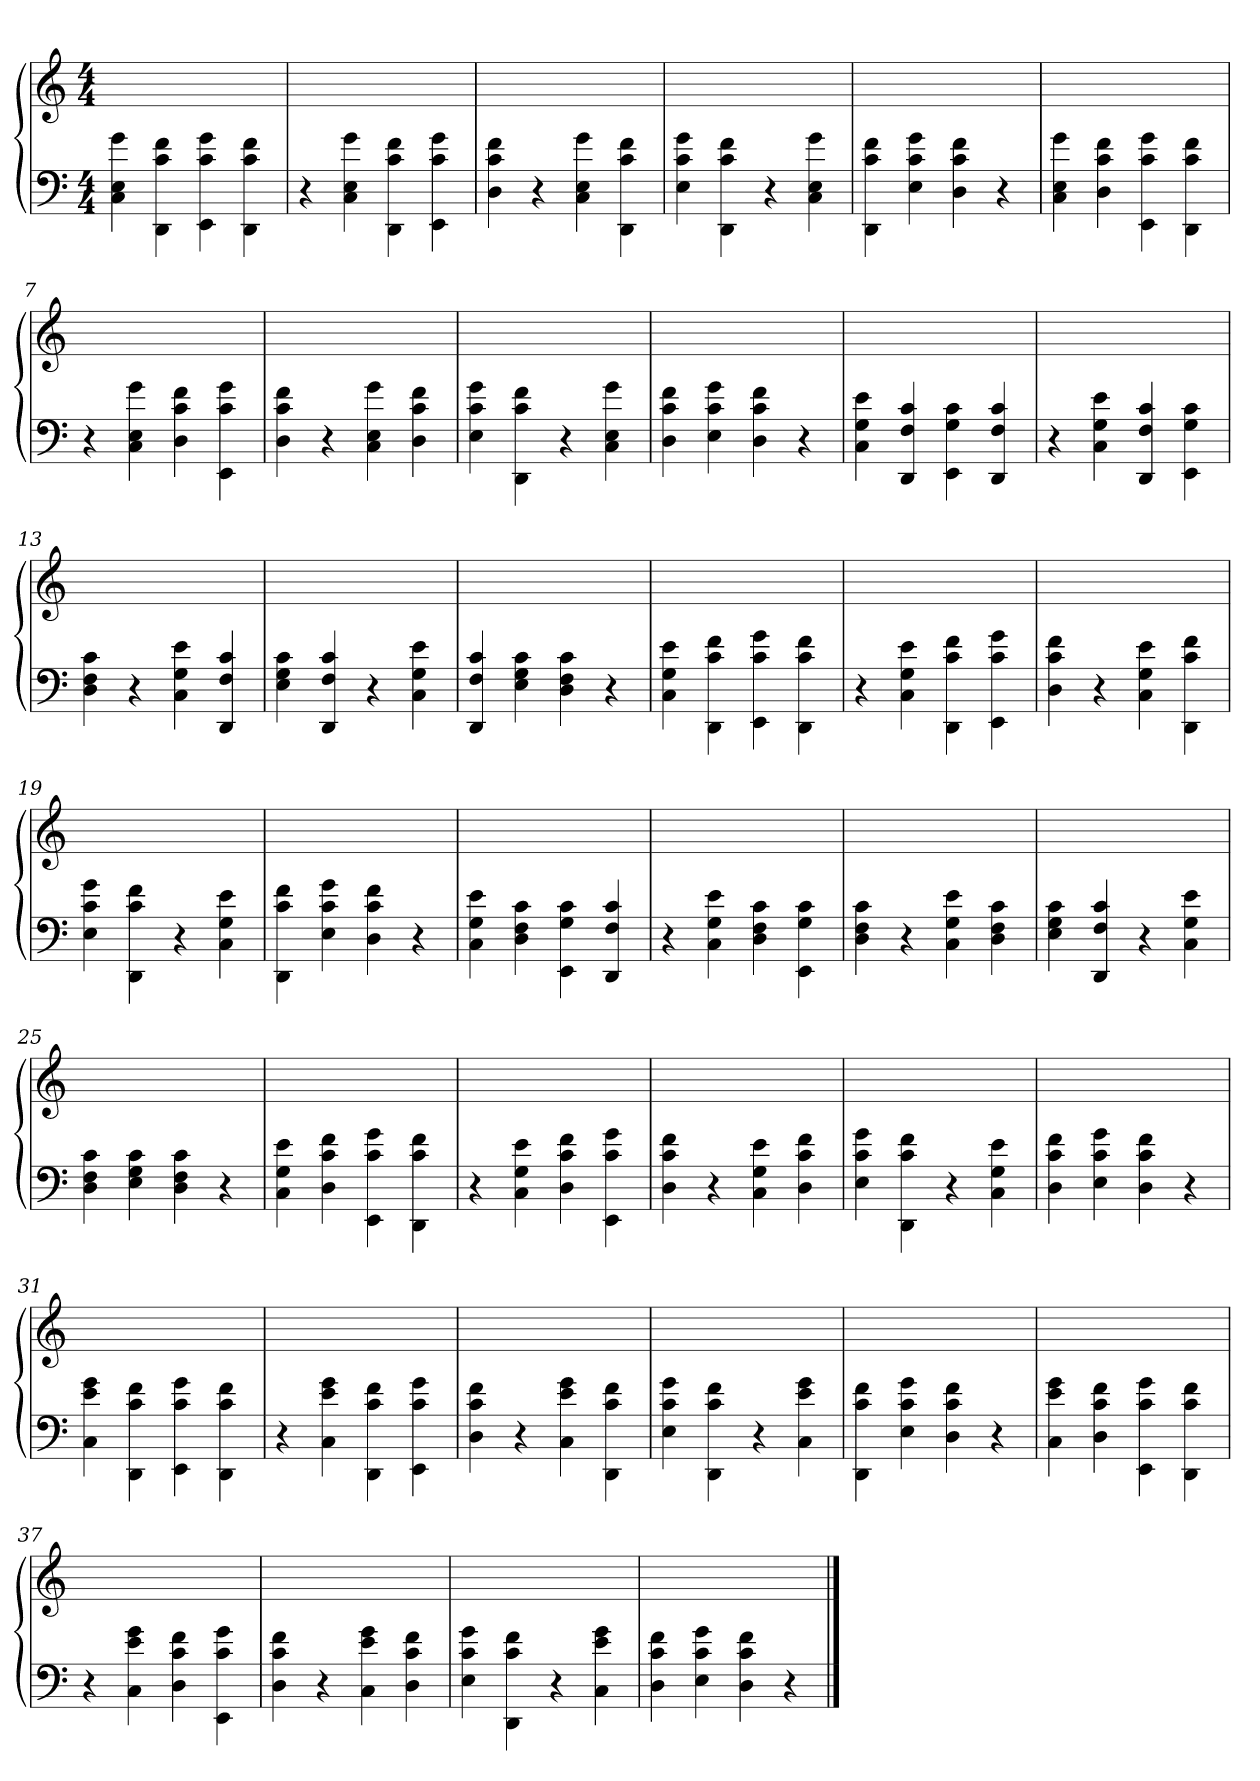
**kern	**kern
*part2	*part1
*staff2	*staff1
*clefF4	*clefG2
*k[]	*k[]
*C:	*C:
*M4/4	*M4/4
*MM60	*MM60
=1	=1
4C 4E 4g	1ryy
4DD 4c 4f	.
4EE 4c 4g	.
4DD 4c 4f	.
=2	=2
4r	1ryy
4C 4E 4g	.
4DD 4c 4f	.
4EE 4c 4g	.
=3	=3
4D 4c 4f	1ryy
4r	.
4C 4E 4g	.
4DD 4c 4f	.
=4	=4
4E 4c 4g	1ryy
4DD 4c 4f	.
4r	.
4C 4E 4g	.
=5	=5
4DD 4c 4f	1ryy
4E 4c 4g	.
4D 4c 4f	.
4r	.
=6	=6
4C 4E 4g	1ryy
4D 4c 4f	.
4EE 4c 4g	.
4DD 4c 4f	.
=7	=7
4r	1ryy
4C 4E 4g	.
4D 4c 4f	.
4EE 4c 4g	.
=8	=8
4D 4c 4f	1ryy
4r	.
4C 4E 4g	.
4D 4c 4f	.
=9	=9
4E 4c 4g	1ryy
4DD 4c 4f	.
4r	.
4C 4E 4g	.
=10	=10
4D 4c 4f	1ryy
4E 4c 4g	.
4D 4c 4f	.
4r	.
=11	=11
4C 4G 4e	1ryy
4DD 4F 4c	.
4EE 4G 4c	.
4DD 4F 4c	.
=12	=12
4r	1ryy
4C 4G 4e	.
4DD 4F 4c	.
4EE 4G 4c	.
=13	=13
4D 4F 4c	1ryy
4r	.
4C 4G 4e	.
4DD 4F 4c	.
=14	=14
4E 4G 4c	1ryy
4DD 4F 4c	.
4r	.
4C 4G 4e	.
=15	=15
4DD 4F 4c	1ryy
4E 4G 4c	.
4D 4F 4c	.
4r	.
=16	=16
4C 4G 4e	1ryy
4DD 4c 4f	.
4EE 4c 4g	.
4DD 4c 4f	.
=17	=17
4r	1ryy
4C 4G 4e	.
4DD 4c 4f	.
4EE 4c 4g	.
=18	=18
4D 4c 4f	1ryy
4r	.
4C 4G 4e	.
4DD 4c 4f	.
=19	=19
4E 4c 4g	1ryy
4DD 4c 4f	.
4r	.
4C 4G 4e	.
=20	=20
4DD 4c 4f	1ryy
4E 4c 4g	.
4D 4c 4f	.
4r	.
=21	=21
4C 4G 4e	1ryy
4D 4F 4c	.
4EE 4G 4c	.
4DD 4F 4c	.
=22	=22
4r	1ryy
4C 4G 4e	.
4D 4F 4c	.
4EE 4G 4c	.
=23	=23
4D 4F 4c	1ryy
4r	.
4C 4G 4e	.
4D 4F 4c	.
=24	=24
4E 4G 4c	1ryy
4DD 4F 4c	.
4r	.
4C 4G 4e	.
=25	=25
4D 4F 4c	1ryy
4E 4G 4c	.
4D 4F 4c	.
4r	.
=26	=26
4C 4G 4e	1ryy
4D 4c 4f	.
4EE 4c 4g	.
4DD 4c 4f	.
=27	=27
4r	1ryy
4C 4G 4e	.
4D 4c 4f	.
4EE 4c 4g	.
=28	=28
4D 4c 4f	1ryy
4r	.
4C 4G 4e	.
4D 4c 4f	.
=29	=29
4E 4c 4g	1ryy
4DD 4c 4f	.
4r	.
4C 4G 4e	.
=30	=30
4D 4c 4f	1ryy
4E 4c 4g	.
4D 4c 4f	.
4r	.
=31	=31
4C 4e 4g	1ryy
4DD 4c 4f	.
4EE 4c 4g	.
4DD 4c 4f	.
=32	=32
4r	1ryy
4C 4e 4g	.
4DD 4c 4f	.
4EE 4c 4g	.
=33	=33
4D 4c 4f	1ryy
4r	.
4C 4e 4g	.
4DD 4c 4f	.
=34	=34
4E 4c 4g	1ryy
4DD 4c 4f	.
4r	.
4C 4e 4g	.
=35	=35
4DD 4c 4f	1ryy
4E 4c 4g	.
4D 4c 4f	.
4r	.
=36	=36
4C 4e 4g	1ryy
4D 4c 4f	.
4EE 4c 4g	.
4DD 4c 4f	.
=37	=37
4r	1ryy
4C 4e 4g	.
4D 4c 4f	.
4EE 4c 4g	.
=38	=38
4D 4c 4f	1ryy
4r	.
4C 4e 4g	.
4D 4c 4f	.
=39	=39
4E 4c 4g	1ryy
4DD 4c 4f	.
4r	.
4C 4e 4g	.
=40	=40
4D 4c 4f	1ryy
4E 4c 4g	.
4D 4c 4f	.
4r	.
==	==
*-	*-
